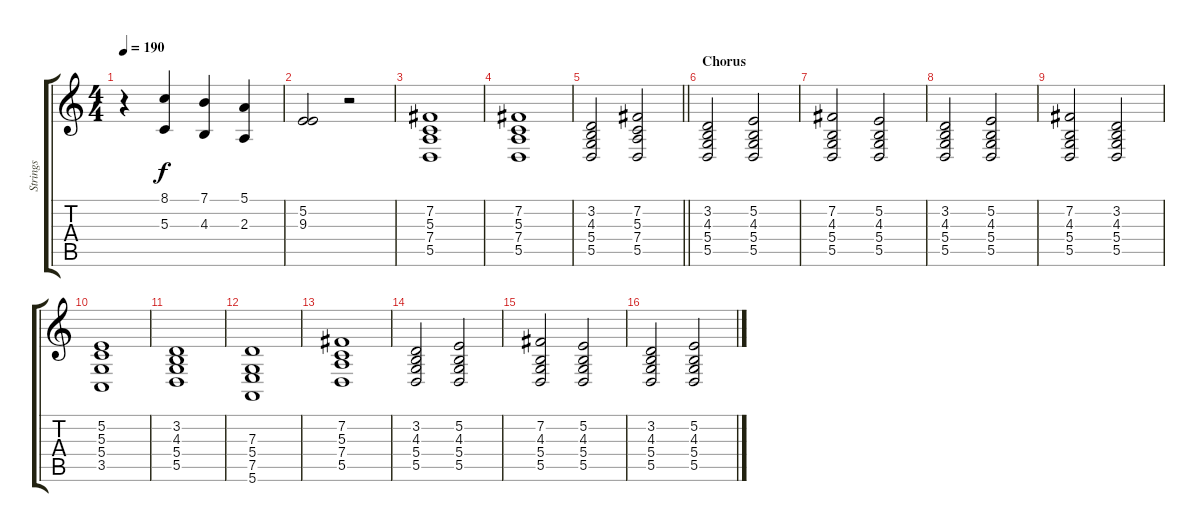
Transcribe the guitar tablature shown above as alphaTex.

\track ("Strings" "Strings") {instrument stringensemble2}
\staff {score tabs}
\tuning (E4 B3 G3 D3 A2 E2) {hide}
\ts (4 4)
\tempo 190
\clef g2
\ks c
r.4{dy f} (8.1 5.3).4 (7.1 4.3).4 (5.1 2.3).4 |
(5.2 9.3).2 r.2 |
(7.2 5.3 7.4 5.5).1 |
(7.2 5.3 7.4 5.5).1 |
\barLineRight lightlight
(3.2 4.3 5.4 5.5).2 (7.2 5.3 7.4 5.5).2 |
\section ("" "Chorus")
(3.2 4.3 5.4 5.5).2 (5.2 4.3 5.4 5.5).2 |
(7.2 4.3 5.4 5.5).2 (5.2 4.3 5.4 5.5).2 |
(3.2 4.3 5.4 5.5).2 (5.2 4.3 5.4 5.5).2 |
(7.2 4.3 5.4 5.5).2 (3.2 4.3 5.4 5.5).2 |
(5.2 5.3 5.4 3.5).1 |
(3.2 4.3 5.4 5.5).1 |
(7.3 5.4 7.5 5.6).1 |
(7.2 5.3 7.4 5.5).1 |
(3.2 4.3 5.4 5.5).2 (5.2 4.3 5.4 5.5).2 |
(7.2 4.3 5.4 5.5).2 (5.2 4.3 5.4 5.5).2 |
(3.2 4.3 5.4 5.5).2 (5.2 4.3 5.4 5.5).2
